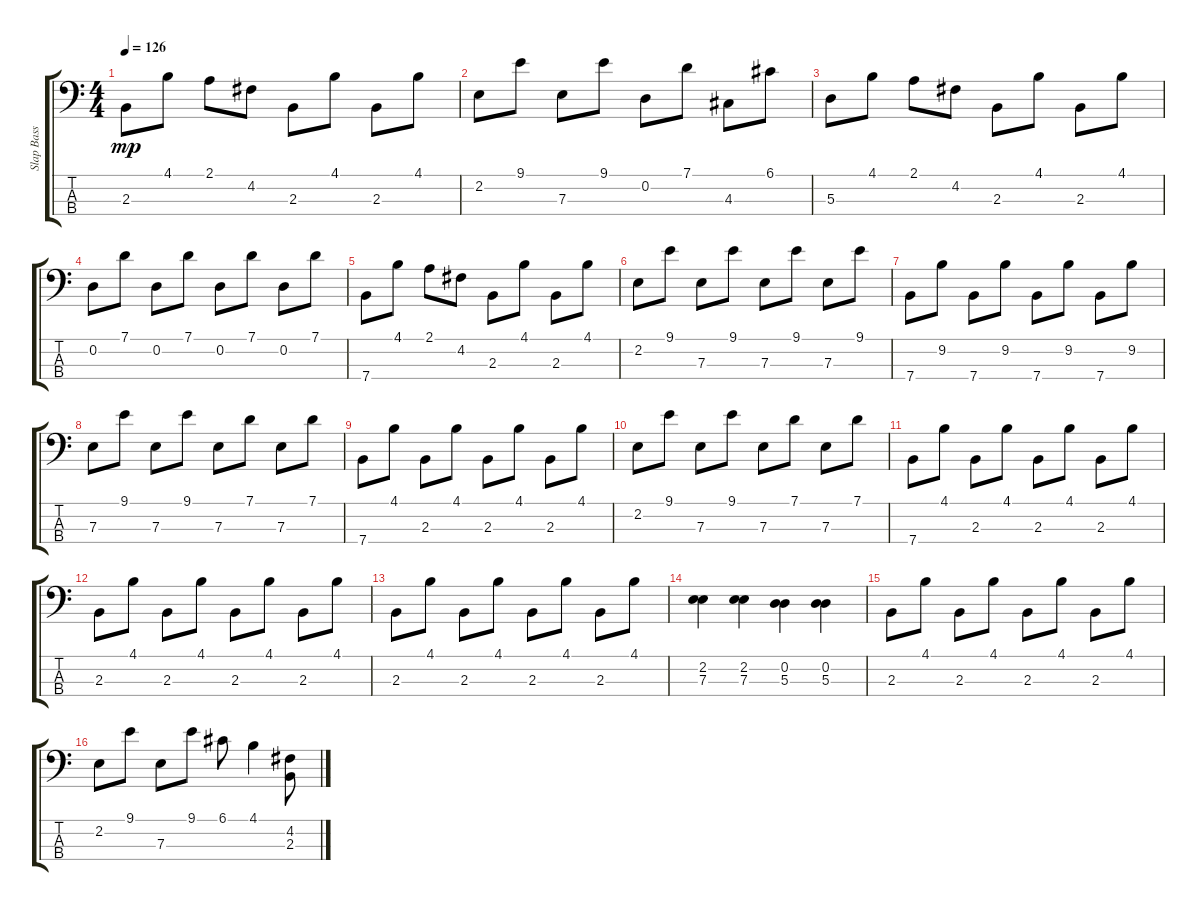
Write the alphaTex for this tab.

\track ("Slap Bass 2" "Slap Bass ") {instrument slapbass1}
\staff {score tabs}
\tuning (G2 D2 A1 E1) {hide}
\ts (4 4)
\tempo 126
\clef f4
\ks c
2.3.8{dy mp} 4.1.8 2.1.8 4.2.8 2.3.8 4.1.8 2.3.8 4.1.8 |
2.2.8 9.1.8 7.3.8 9.1.8 0.2.8 7.1.8 4.3.8 6.1.8 |
5.3.8 4.1.8 2.1.8 4.2.8 2.3.8 4.1.8 2.3.8 4.1.8 |
0.2.8 7.1.8 0.2.8 7.1.8 0.2.8 7.1.8 0.2.8 7.1.8 |
7.4.8 4.1.8 2.1.8 4.2.8 2.3.8 4.1.8 2.3.8 4.1.8 |
2.2.8 9.1.8 7.3.8 9.1.8 7.3.8 9.1.8 7.3.8 9.1.8 |
7.4.8 9.2.8 7.4.8 9.2.8 7.4.8 9.2.8 7.4.8 9.2.8 |
7.3.8 9.1.8 7.3.8 9.1.8 7.3.8 7.1.8 7.3.8 7.1.8 |
7.4.8 4.1.8 2.3.8 4.1.8 2.3.8 4.1.8 2.3.8 4.1.8 |
2.2.8 9.1.8 7.3.8 9.1.8 7.3.8 7.1.8 7.3.8 7.1.8 |
7.4.8 4.1.8 2.3.8 4.1.8 2.3.8 4.1.8 2.3.8 4.1.8 |
2.3.8 4.1.8 2.3.8 4.1.8 2.3.8 4.1.8 2.3.8 4.1.8 |
2.3.8 4.1.8 2.3.8 4.1.8 2.3.8 4.1.8 2.3.8 4.1.8 |
(2.2 7.3).4 (2.2 7.3).4 (0.2 5.3).4 (0.2 5.3).4 |
2.3.8 4.1.8 2.3.8 4.1.8 2.3.8 4.1.8 2.3.8 4.1.8 |
2.2.8 9.1.8 7.3.8 9.1.8 6.1.8 4.1.4 (4.2 2.3).8
